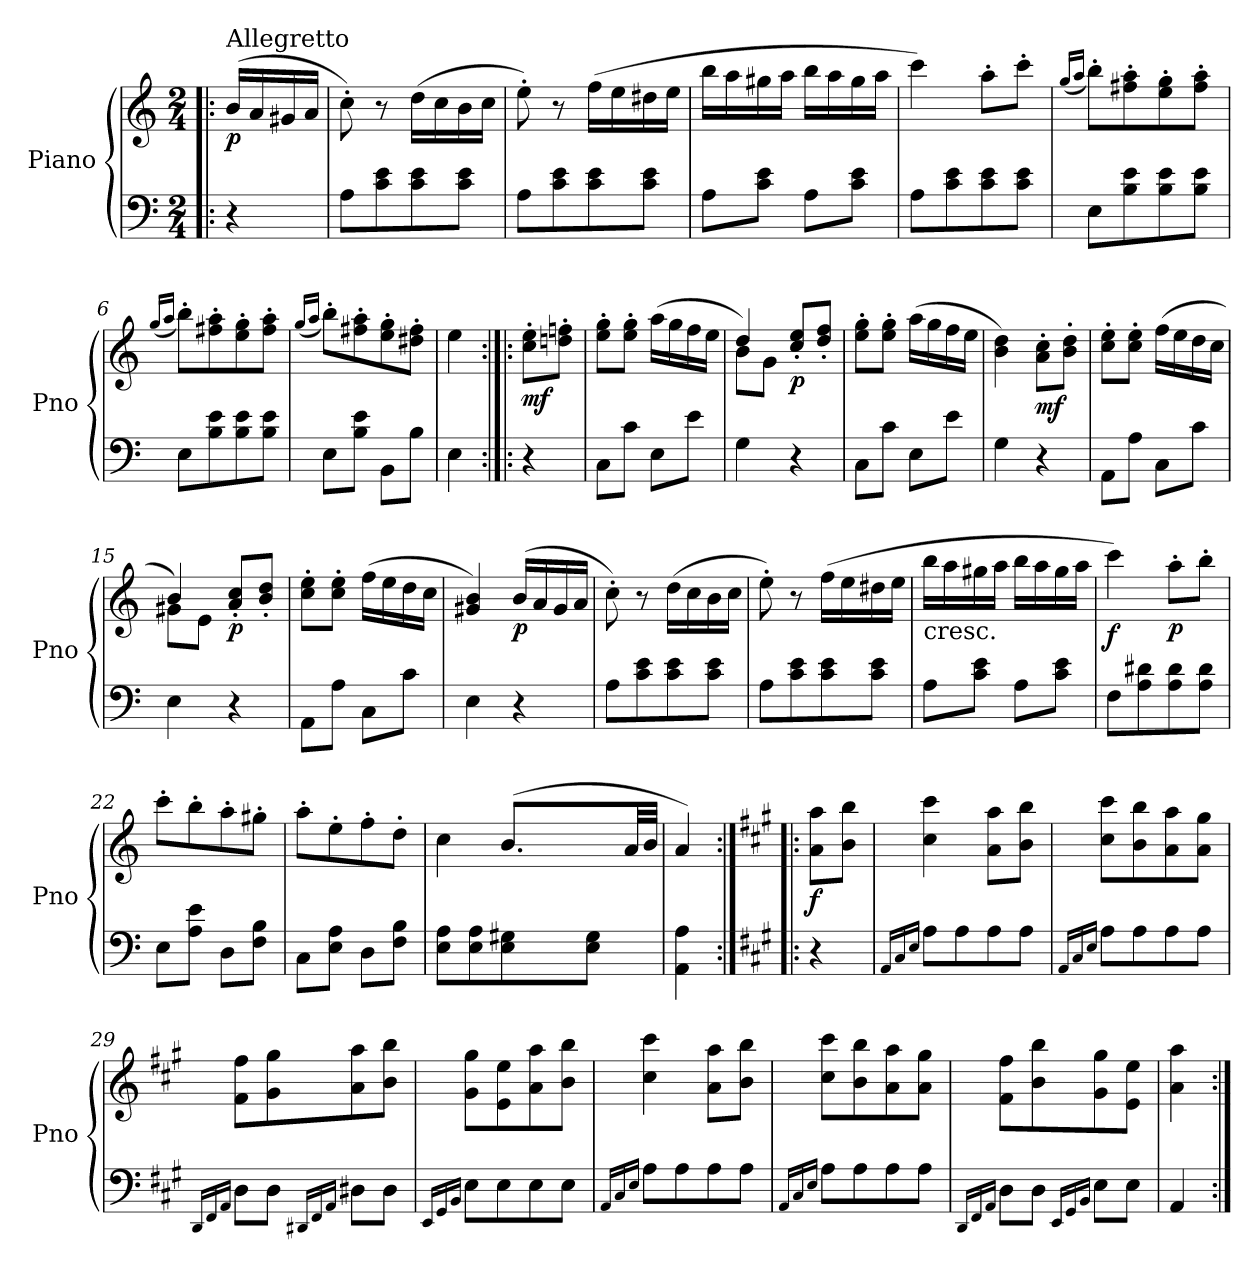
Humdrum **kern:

**kern	**kern	**dynam
*part1	*part1	*part1
*staff2	*staff1	*staff1/2
*I"Piano	*	*
*I'Pno	*	*
*clefF4	*clefG2	*
*k[]	*k[]	*
*C:	*C:	*
*M2/4	*M2/4	*
=!|:	=!|:	=!|:
!	!LO:TX:a:t=Allegretto	!
!	!	!LO:DY:b
4r	(16b/LL	p
.	16a/	.
.	16g#X/	.
.	16a/JJ	.
=1	=1	=1
8A\L	8cc'\)	.
8c\ 8e\	8r	.
8c\ 8e\	(16dd\LL	.
.	16cc\	.
8c\ 8e\J	16b\	.
.	16cc\JJ	.
=2	=2	=2
8A\L	8ee'\)	.
8c\ 8e\	8r	.
8c\ 8e\	(16ff\LL	.
.	16ee\	.
8c\ 8e\J	16dd#X\	.
.	16ee\JJ	.
=3	=3	=3
8A\L	16bb\LL	.
.	16aa\	.
8c\ 8e\J	16gg#X\	.
.	16aa\JJ	.
8A\L	16bb\LL	.
.	16aa\	.
8c\ 8e\J	16gg#\	.
.	16aa\JJ	.
=4	=4	=4
8A\L	4ccc\)	.
8c\ 8e\	.	.
8c\ 8e\	8aa'\L	.
8c\ 8e\J	8ccc'\J	.
!!LO:LB:g=z
=5	=5	=5
.	(16qgg/LL	.
.	16qaa/JJ	.
8E\L	8bb'\L)	.
8B\ 8e\	8ff#X\' 8aa\'	.
8B\ 8e\	8ee\' 8gg\'	.
8B\ 8e\J	8ff#\' 8aa\'J	.
=6	=6	=6
.	(16qgg/LL	.
.	16qaa/JJ	.
8E\L	8bb'\L)	.
8B\ 8e\	8ff#X\' 8aa\'	.
8B\ 8e\	8ee\' 8gg\'	.
8B\ 8e\J	8ff#\' 8aa\'J	.
=7	=7	=7
.	(16qgg/LL	.
.	16qaa/JJ	.
8E\L	8bb'\L)	.
8B\ 8e\J	8ff#X\' 8aa\'	.
8BB\L	8ee\' 8gg\'	.
8B\J	8dd#X\' 8ff#\'J	.
=8	=8	=8
4E\	4ee\	.
=9:|!|:	=9:|!|:	=9:|!|:
!	!	!LO:DY:b
4r	8cc\' 8ee\'L	mf
.	8ddn\' 8ffn\'J	.
=10	=10	=10
8C\L	8ee\' 8gg\'L	.
8c\J	8ee\' 8gg\'J	.
8E\L	(16aa\LL	.
.	16gg\	.
8e\J	16ff\	.
.	16ee\JJ	.
!!LO:LB:g=z
=11	=11	=11
*	*^	*
4G\	4dd/)	8b\L	.
.	.	8g\J	.
!	!	!	!LO:DY:b
4r	8cc/' 8ee/'L	4ryy	p
.	8dd/' 8ff/'J	.	.
*	*v	*v	*
=12	=12	=12
8C\L	8ee\' 8gg\'L	.
8c\J	8ee\' 8gg\'J	.
8E\L	(16aa\LL	.
.	16gg\	.
8e\J	16ff\	.
.	16ee\JJ	.
=13	=13	=13
4G\	4b\ 4dd\)	.
!	!	!LO:DY:b
4r	8a\' 8cc\'L	mf
.	8b\' 8dd\'J	.
=14	=14	=14
8AA\L	8cc\' 8ee\'L	.
8A\J	8cc\' 8ee\'J	.
8C\L	(16ff\LL	.
.	16ee\	.
8c\J	16dd\	.
.	16cc\JJ	.
=15	=15	=15
*	*^	*
4E\	4b/)	8g#X\L	.
.	.	8e\J	.
!	!	!	!LO:DY:b
4r	8a/' 8cc/'L	4ryy	p
.	8b/' 8dd/'J	.	.
*	*v	*v	*
=16	=16	=16
8AA\L	8cc\' 8ee\'L	.
8A\J	8cc\' 8ee\'J	.
8C\L	(16ff\LL	.
.	16ee\	.
8c\J	16dd\	.
.	16cc\JJ	.
!!LO:LB:g=z
=17	=17	=17
4E\	4g#X/ 4b/)	.
!	!	!LO:DY:b
4r	(16b/LL	p
.	16a/	.
.	16g#/	.
.	16a/JJ	.
=18	=18	=18
8A\L	8cc'\)	.
8c\ 8e\	8r	.
8c\ 8e\	(16dd\LL	.
.	16cc\	.
8c\ 8e\J	16b\	.
.	16cc\JJ	.
=19	=19	=19
8A\L	8ee'\)	.
8c\ 8e\	8r	.
8c\ 8e\	(16ff\LL	.
.	16ee\	.
8c\ 8e\J	16dd#X\	.
.	16ee\JJ	.
=20	=20	=20
!	!LO:TX:b:t=cresc.	!
8A\L	16bb\LL	.
.	16aa\	.
8c\ 8e\J	16gg#X\	.
.	16aa\JJ	.
8A\L	16bb\LL	.
.	16aa\	.
8c\ 8e\J	16gg#\	.
.	16aa\JJ	.
=21	=21	=21
!	!	!LO:DY:b
8F\L	4ccc\)	f
8A\ 8d#X\	.	.
!	!	!LO:DY:b
8A\ 8d#\	8aa'\L	p
8A\ 8d#\J	8bb'\J	.
!!LO:LB:g=z
=22	=22	=22
8E\L	8ccc'\L	.
8A\ 8e\J	8bb'\	.
8D\L	8aa'\	.
8F\ 8B\J	8gg#X'\J	.
=23	=23	=23
8C\L	8aa'\L	.
8E\ 8A\J	8ee'\	.
8D\L	8ff'\	.
8F\ 8B\J	8dd'\J	.
=24	=24	=24
*	*^	*
8E\ 8A\L	4cc\	4ryy	.
8E\ 8A\	.	.	.
8E\ 8G#X\	(8.b/L	32ccyy	.
.	.	32byy	.
.	.	32ccyy	.
.	.	32byy	.
8E\ 8G#\J	.	32ccyy	.
.	.	32byy	.
.	32a/LL	16ryy	.
.	32b/JJJ	.	.
*	*v	*v	*
=25	=25	=25
4AA\ 4A\	4a/)	.
=26:|!|:	=26:|!|:	=26:|!|:
*k[f#c#g#]	*k[f#c#g#]	*
*A:	*A:	*
!	!	!LO:DY:b
4r	8a\ 8aa\L	f
.	8b\ 8bb\J	.
=27	=27	=27
16qAA/LL	.	.
16qC#/	.	.
16qE/JJ	.	.
8A\L	4cc#\ 4ccc#\	.
8A\	.	.
8A\	8a\ 8aa\L	.
8A\J	8b\ 8bb\J	.
!!LO:PB:g=z
=28	=28	=28
16qAA/LL	.	.
16qC#/	.	.
16qE/JJ	.	.
8A\L	8cc#\ 8ccc#\L	.
8A\	8b\ 8bb\	.
8A\	8a\ 8aa\	.
8A\J	8a\ 8gg#\J	.
=29	=29	=29
16qDD/LL	.	.
16qFF#/	.	.
16qAA/JJ	.	.
8D\L	8f#\ 8ff#\L	.
8D\J	8g#\ 8gg#\	.
16qDD#X/LL	.	.
16qFF#/	.	.
16qAA/JJ	.	.
8D#X\L	8a\ 8aa\	.
8D#\J	8b\ 8bb\J	.
=30	=30	=30
16qEE/LL	.	.
16qGG#/	.	.
16qBB/JJ	.	.
8E\L	8g#\ 8gg#\L	.
8E\	8e\ 8ee\	.
8E\	8a\ 8aa\	.
8E\J	8b\ 8bb\J	.
=31	=31	=31
16qAA/LL	.	.
16qC#/	.	.
16qE/JJ	.	.
8A\L	4cc#\ 4ccc#\	.
8A\	.	.
8A\	8a\ 8aa\L	.
8A\J	8b\ 8bb\J	.
=32	=32	=32
16qAA/LL	.	.
16qC#/	.	.
16qE/JJ	.	.
8A\L	8cc#\ 8ccc#\L	.
8A\	8b\ 8bb\	.
8A\	8a\ 8aa\	.
8A\J	8a\ 8gg#\J	.
!!LO:LB:g=z
=33	=33	=33
16qDD/LL	.	.
16qFF#/	.	.
16qAA/JJ	.	.
8D\L	8f#\ 8ff#\L	.
8D\J	8b\ 8bb\	.
16qEE/LL	.	.
16qGG#/	.	.
16qBB/JJ	.	.
8E\L	8g#\ 8gg#\	.
8E\J	8e\ 8ee\J	.
=34	=34	=34
4AA/	4a\ 4aa\	.
=:|!	=:|!	=:|!
*-	*-	*-
